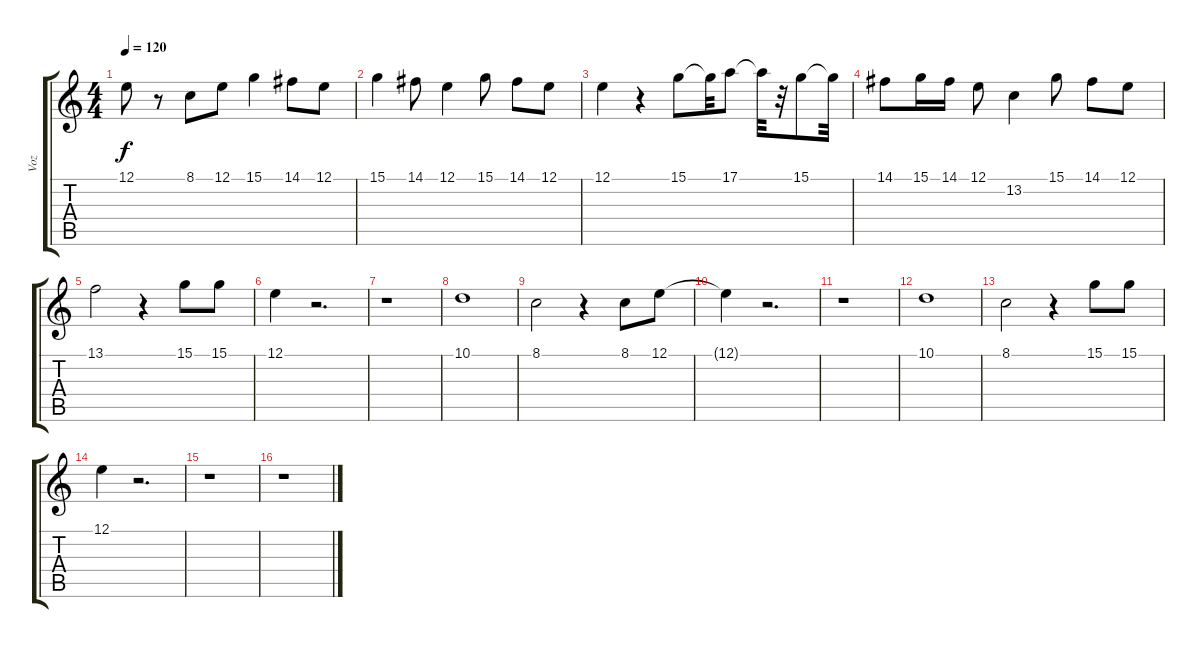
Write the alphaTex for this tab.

\track ("Voz" "Voz") {instrument lead6voice}
\staff {score tabs}
\tuning (E4 B3 G3 D3 A2 E2) {hide}
\ts (4 4)
\tempo 120
\clef g2
\ks c
12.1{t}.8{dy f} r.8 8.1.8 12.1.8 15.1.4 14.1.8 12.1.8 |
15.1.4 14.1.8 12.1.4 15.1.8 14.1.8 12.1.8 |
12.1.4 r.4 15.1.8 15.1{t}.32 17.1.8 17.1{t}.32 r.32 15.1.8 15.1{t}.32 |
14.1.8 15.1.16 14.1.16 12.1.8 13.2.4 15.1.8 14.1.8 12.1.8 |
13.1.2 r.4 15.1.8 15.1.8 |
12.1.4 r.2{d} |
r.1 |
10.1.1 |
8.1.2 r.4 8.1.8 12.1.8 |
12.1{t}.4 r.2{d} |
r.1 |
10.1.1 |
8.1.2 r.4 15.1.8 15.1.8 |
12.1.4 r.2{d} |
r.1 |
r.1
